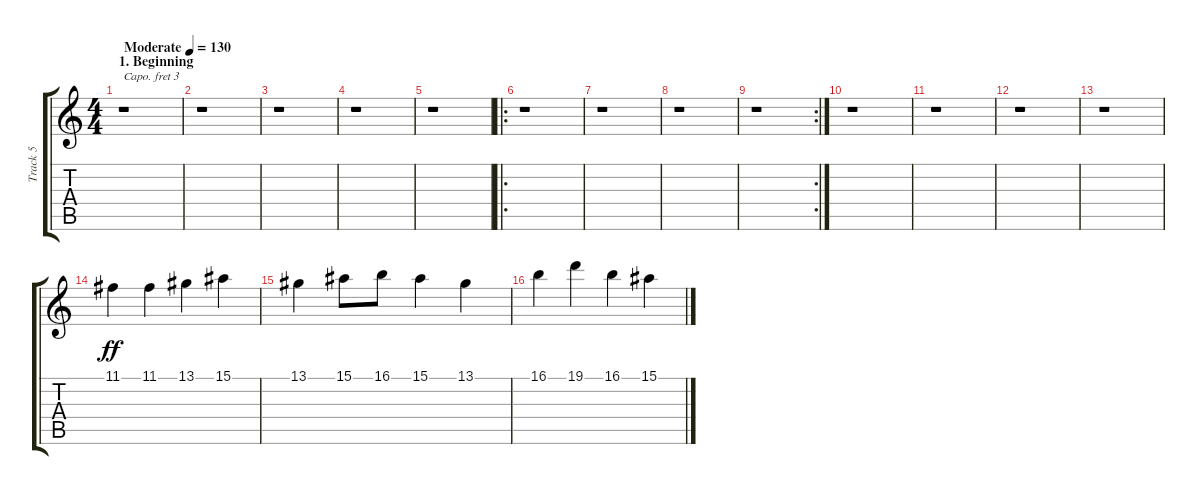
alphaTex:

\track ("Track 5" "Track 5") {instrument celesta}
\staff {score tabs}
\capo 3
\tuning (E4 B3 G3 D3 A2 E2) {hide}
\ts (4 4)
\section ("" "1. Beginning")
\tempo (130 "Moderate")
\clef g2
\ks c
r.1{dy ff instrument celesta} |
r.1 |
r.1 |
r.1 |
r.1 |
\ro
r.1 |
r.1 |
r.1 |
\rc 2
r.1 |
r.1 |
r.1 |
r.1 |
r.1 |
11.1.4 11.1.4 13.1.4 15.1.4 |
13.1.4 15.1.8 16.1.8 15.1.4 13.1.4 |
16.1.4 19.1.4 16.1.4 15.1.4
